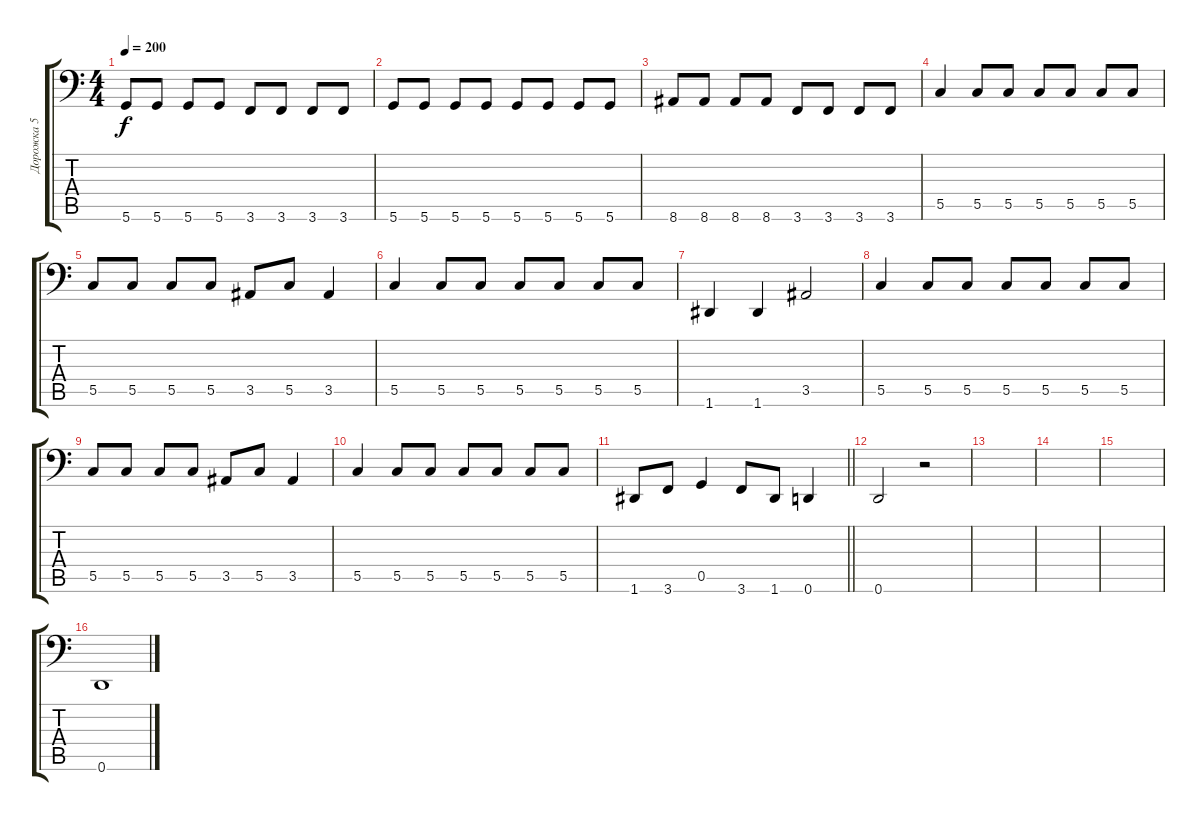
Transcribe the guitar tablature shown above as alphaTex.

\track ("Дорожка 5" "Дорожка 5") {instrument electricbassfinger}
\staff {score tabs}
\tuning (D3 A2 F2 C2 G1 D1) {hide}
\ts (4 4)
\tempo 200
\clef f4
\ks c
5.6.8{dy f} 5.6.8 5.6.8 5.6.8 3.6.8 3.6.8 3.6.8 3.6.8 |
5.6.8 5.6.8 5.6.8 5.6.8 5.6.8 5.6.8 5.6.8 5.6.8 |
8.6.8 8.6.8 8.6.8 8.6.8 3.6.8 3.6.8 3.6.8 3.6.8 |
5.5.4 5.5.8 5.5.8 5.5.8 5.5.8 5.5.8 5.5.8 |
5.5.8 5.5.8 5.5.8 5.5.8 3.5.8 5.5.8 3.5.4 |
5.5.4 5.5.8 5.5.8 5.5.8 5.5.8 5.5.8 5.5.8 |
1.6.4 1.6.4 3.5.2 |
5.5.4 5.5.8 5.5.8 5.5.8 5.5.8 5.5.8 5.5.8 |
5.5.8 5.5.8 5.5.8 5.5.8 3.5.8 5.5.8 3.5.4 |
5.5.4 5.5.8 5.5.8 5.5.8 5.5.8 5.5.8 5.5.8 |
\barLineRight lightlight
1.6.8 3.6.8 0.5.4 3.6.8 1.6.8 0.6.4 |
0.6.2 r.2 |
|
|
|
0.6.1
